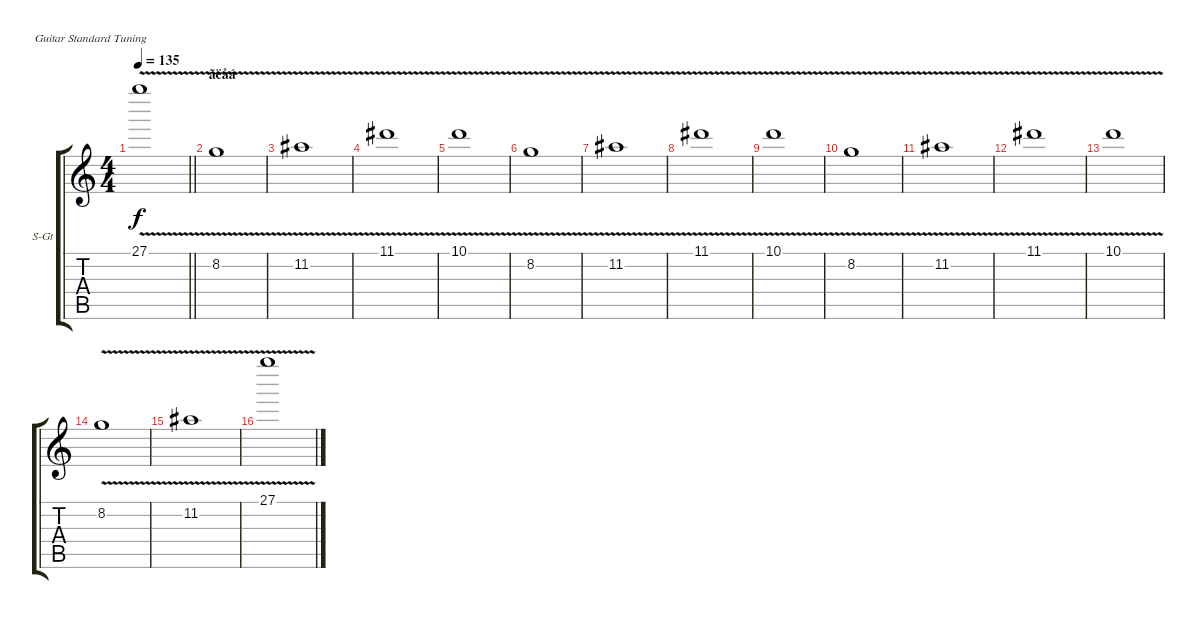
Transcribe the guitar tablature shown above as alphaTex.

\bracketExtendMode groupsimilarinstruments
\firstSystemTrackNameOrientation horizontal
\otherSystemsTrackNameOrientation horizontal
\track ("Äîðîæêà 9" "S-Gt") {instrument lead6voice}
\staff {score tabs}
\tuning (E4 B3 G3 D3 A2 E2)
\displaytranspose 12
\ts (4 4)
\tempo 135
\clef g2
\barLineRight lightlight
\ks c
27.1{v}.1{dy f} |
\section ("" "ãëåá")
8.2{v}.1 |
11.2{v}.1 |
11.1{v}.1 |
10.1{v}.1 |
8.2{v}.1 |
11.2{v}.1 |
11.1{v}.1 |
10.1{v}.1 |
8.2{v}.1 |
11.2{v}.1 |
11.1{v}.1 |
10.1{v}.1 |
8.2{v}.1 |
11.2{v}.1 |
27.1{v}.1
